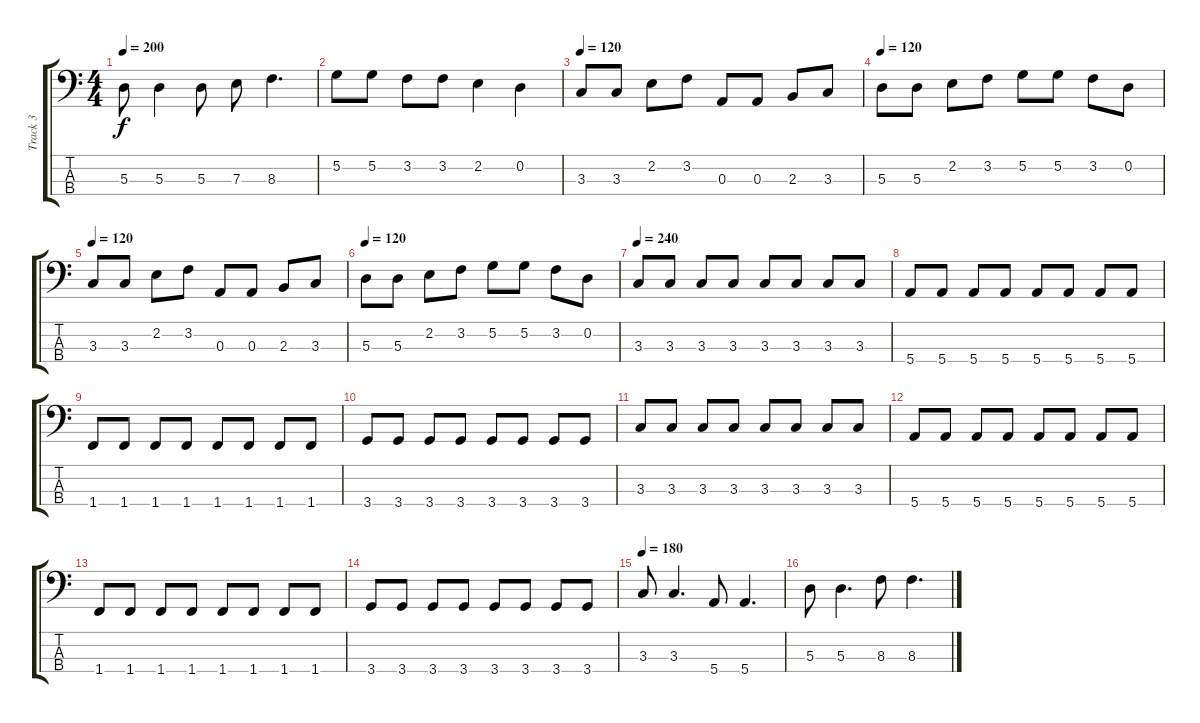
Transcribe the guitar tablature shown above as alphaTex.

\track ("Track 3" "Track 3") {instrument electricbassfinger}
\staff {score tabs}
\tuning (G2 D2 A1 E1) {hide}
\ts (4 4)
\tempo 200
\clef f4
\ks c
5.3.8{dy f} 5.3.4 5.3.8 7.3.8 8.3.4{d} |
5.2.8 5.2.8 3.2.8 3.2.8 2.2.4 0.2.4 |
\tempo 120
3.3.8 3.3.8 2.2.8 3.2.8 0.3.8 0.3.8 2.3.8 3.3.8 |
\tempo 120
5.3.8 5.3.8 2.2.8 3.2.8 5.2.8 5.2.8 3.2.8 0.2.8 |
\tempo 120
3.3.8 3.3.8 2.2.8 3.2.8 0.3.8 0.3.8 2.3.8 3.3.8 |
\tempo 120
5.3.8 5.3.8 2.2.8 3.2.8 5.2.8 5.2.8 3.2.8 0.2.8 |
\tempo 200
\tempo 240
3.3.8 3.3.8 3.3.8 3.3.8 3.3.8 3.3.8 3.3.8 3.3.8 |
5.4.8 5.4.8 5.4.8 5.4.8 5.4.8 5.4.8 5.4.8 5.4.8 |
1.4.8 1.4.8 1.4.8 1.4.8 1.4.8 1.4.8 1.4.8 1.4.8 |
3.4.8 3.4.8 3.4.8 3.4.8 3.4.8 3.4.8 3.4.8 3.4.8 |
3.3.8 3.3.8 3.3.8 3.3.8 3.3.8 3.3.8 3.3.8 3.3.8 |
5.4.8 5.4.8 5.4.8 5.4.8 5.4.8 5.4.8 5.4.8 5.4.8 |
1.4.8 1.4.8 1.4.8 1.4.8 1.4.8 1.4.8 1.4.8 1.4.8 |
3.4.8 3.4.8 3.4.8 3.4.8 3.4.8 3.4.8 3.4.8 3.4.8 |
\tempo 180
3.3.8 3.3.4{d} 5.4.8 5.4.4{d} |
5.3.8 5.3.4{d} 8.3.8 8.3.4{d}
